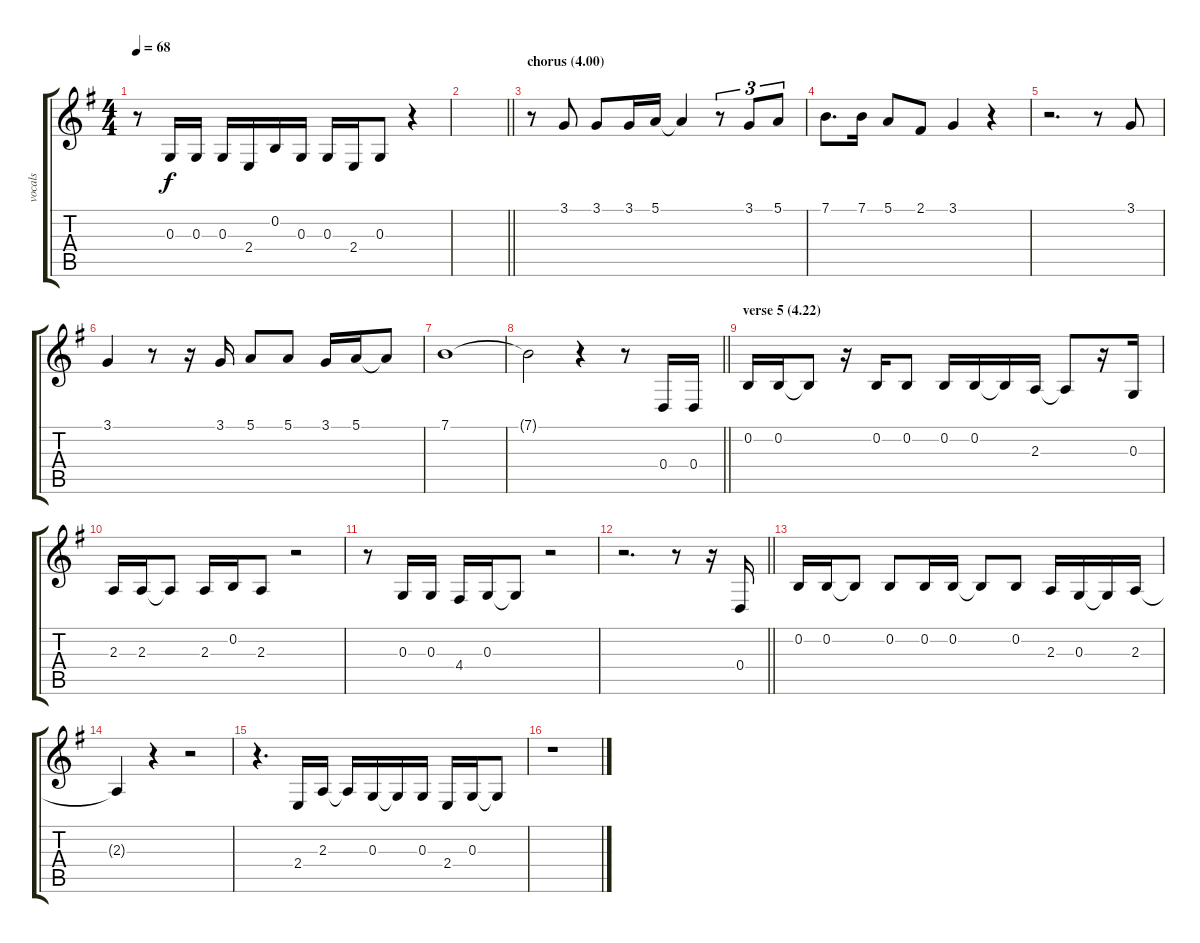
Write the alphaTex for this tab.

\track ("vocals" "vocals") {instrument clarinet}
\staff {score tabs}
\tuning (E4 B3 G3 D3 A2 E2) {hide}
\ts (4 4)
\tempo 68
\clef g2
\ks g
r.8{dy f} 0.3.16 0.3.16 0.3.16 2.4.16 0.2.16 0.3.16 0.3.16 2.4.16 0.3.8 r.4 |
\barLineRight lightlight
|
\section ("" "chorus (4.00)")
r.8 3.1.8 3.1.8 3.1.16 5.1.16 5.1{t}.4 r.8{tu (3 2)} 3.1.8{tu (3 2)} 5.1.8{tu (3 2)} |
7.1.8{d} 7.1.16 5.1.8 2.1.8 3.1.4 r.4 |
r.2{d} r.8 3.1.8 |
3.1.4 r.8 r.16 3.1.16 5.1.8 5.1.8 3.1.16 5.1.16 5.1{t}.8 |
7.1.1 |
\barLineRight lightlight
7.1{t}.2 r.4 r.8 0.4.16 0.4.16 |
\section ("" "verse 5 (4.22)")
0.2.16 0.2.16 0.2{t}.8 r.16 0.2.16 0.2.8 0.2.16 0.2.16 0.2{t}.16 2.3.16 2.3{t}.8 r.16 0.3.16 |
2.3.16 2.3.16 2.3{t}.8 2.3.16 0.2.16 2.3.8 r.2 |
r.8 0.3.16 0.3.16 4.4.16 0.3.16 0.3{t}.8 r.2 |
\barLineRight lightlight
r.2{d} r.8 r.16 0.4.16 |
0.2.16 0.2.16 0.2{t}.8 0.2.8 0.2.16 0.2.16 0.2{t}.8 0.2.8 2.3.16 0.3.16 0.3{t}.16 2.3.16 |
2.3{t}.4 r.4 r.2 |
r.4{d} 2.4.16 2.3.16 2.3{t}.16 0.3.16 0.3{t}.16 0.3.16 2.4.16 0.3.16 0.3{t}.8 |
r.1
